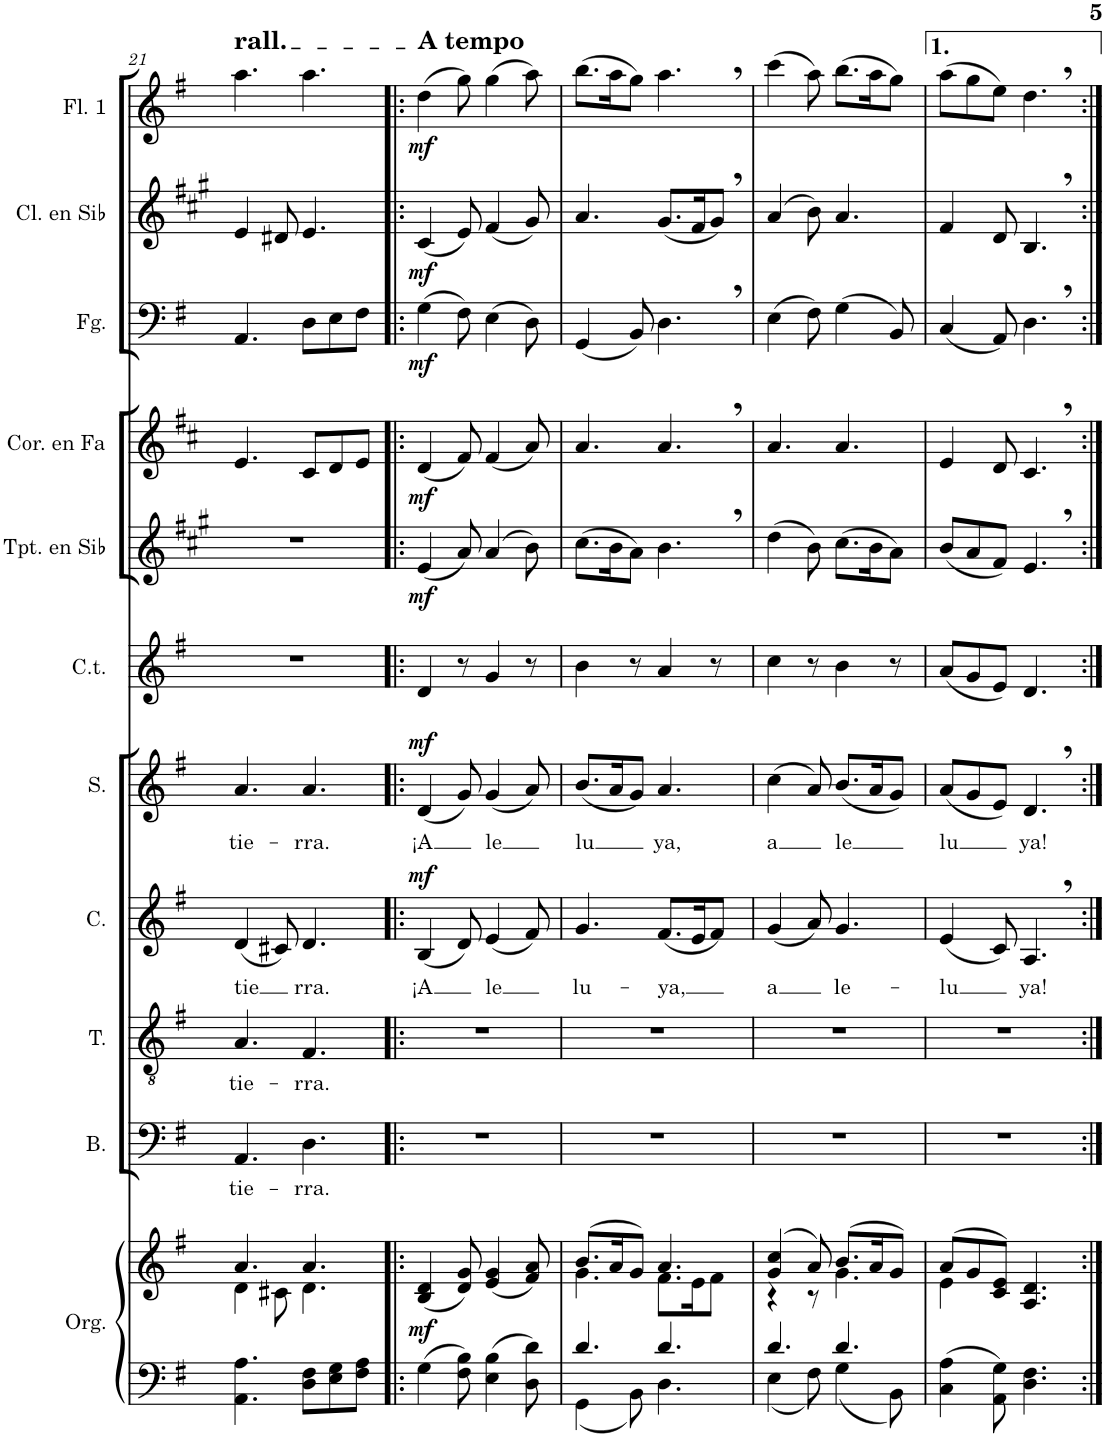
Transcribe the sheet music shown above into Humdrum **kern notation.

**kern	**kern	**dynam	**kern	**text	**kern	**text	**kern	**text	**dynam	**kern	**text	**dynam	**kern	**kern	**dynam	**kern	**dynam	**kern	**dynam	**kern	**dynam	**kern	**dynam
*part11	*part11	*part11	*part10	*part10	*part9	*part9	*part8	*part8	*part8	*part7	*part7	*part7	*part6	*part5	*part5	*part4	*part4	*part3	*part3	*part2	*part2	*part1	*part1
*staff12	*staff11	*staff11/12	*staff10	*staff10	*staff9	*staff9	*staff8	*staff8	*staff8	*staff7	*staff7	*staff7	*staff6	*staff5	*staff5	*staff4	*staff4	*staff3	*staff3	*staff2	*staff2	*staff1	*staff1
*I"Órgano	*	*	*I"Bajo	*	*I"Tenor	*	*I"Contralto	*	*	*I"Soprano	*	*	*I"Campanas tubulares	*I"Trompeta en Sib	*	*I"Trompa en Fa	*	*I"Fagot	*	*I"Clarinete en Sib	*	*I"Flauta 1	*
*	*	*	*I'B.	*	*I'T.	*	*I'C.	*	*	*I'S.	*	*	*I'C.t.	*I'Tpt. en Sib	*	*	*	*I'Fg.	*	*I'Cl. en Sib	*	*I'Fl. 1	*
!!LO:PB:g=z
*clefF4	*clefG2	*	*clefF4	*	*clefGv2	*	*clefG2	*	*	*clefG2	*	*	*clefG2	*clefG2	*	*clefG2	*	*clefF4	*	*clefG2	*	*clefG2	*
*	*	*	*	*	*	*	*	*	*	*	*	*	*	*Trd1c2	*	*Trd4c7	*	*	*	*Trd1c2	*	*	*
*k[f#]	*k[f#]	*	*k[f#]	*	*k[f#]	*	*k[f#]	*	*	*k[f#]	*	*	*k[f#]	*k[f#c#g#]	*	*k[f#c#]	*	*k[f#]	*	*k[f#c#g#]	*	*k[f#]	*
*M6/8	*M6/8	*	*M6/8	*	*M6/8	*	*M6/8	*	*	*M6/8	*	*	*M6/8	*M6/8	*	*M6/8	*	*M6/8	*	*M6/8	*	*M6/8	*
=21	=21	=21	=21	=21	=21	=21	=21	=21	=21	=21	=21	=21	=21	=21	=21	=21	=21	=21	=21	=21	=21	=21	=21
*	*^	*	*	*	*	*	*	*	*	*	*	*	*	*	*	*	*	*	*	*	*	*	*
!	!	!	!	!	!	!	!	!	!	!	!	!	!	!	!	!	!	!	!	!	!	!	!LO:TX:a:t=rall.	!
!	!	!	!	!	!LO:LY:b	!	!LO:LY:b	!	!LO:LY:b	!	!	!LO:LY:b	!	!	!	!	!	!	!	!	!	!	!	!
4.AA\ 4.A\	4.a/	4d\	.	4.AA/	tie-	4.A/	tie-	(4d/	tie	.	4.a/	tie-	.	2.r	2.r	.	4.e/	.	4.AA/	.	4e/	.	4.aa\	.
.	.	8c#X\	.	.	.	.	.	8c#X/)	.	.	.	.	.	.	.	.	.	.	.	.	8d#X/	.	.	.
!	!	!	!	!	!LO:LY:b	!	!LO:LY:b	!	!LO:LY:b	!	!	!LO:LY:b	!	!	!	!	!	!	!	!	!	!	!	!
8D\ 8F#\L	4.a/	4.d\	.	4.D\	-rra.	4.F#/	-rra.	4.d/	rra.	.	4.a/	-rra.	.	.	.	.	8c#/L	.	8D\L	.	4.e/	.	4.aa\	.
8E\ 8G\	.	.	.	.	.	.	.	.	.	.	.	.	.	.	.	.	8d/	.	8E\	.	.	.	.	.
8F#\ 8A\J	.	.	.	.	.	.	.	.	.	.	.	.	.	.	.	.	8e/J	.	8F#\J	.	.	.	.	.
*	*v	*v	*	*	*	*	*	*	*	*	*	*	*	*	*	*	*	*	*	*	*	*	*	*
=22!|:	=22!|:	=22!|:	=22!|:	=22!|:	=22!|:	=22!|:	=22!|:	=22!|:	=22!|:	=22!|:	=22!|:	=22!|:	=22!|:	=22!|:	=22!|:	=22!|:	=22!|:	=22!|:	=22!|:	=22!|:	=22!|:	=22!|:	=22!|:
!	!	!	!	!	!	!	!	!	!	!	!	!	!	!	!	!	!	!	!	!	!	!LO:TX:a:B:t=A tempo	!
!	!	!LO:DY:b	!	!	!	!	!	!LO:LY:b	!LO:DY:a	!	!LO:LY:b	!LO:DY:a	!	!	!LO:DY:b	!	!LO:DY:b	!	!LO:DY:b	!	!LO:DY:b	!	!LO:DY:b
4G\	(4B/ 4d/	mf	2.r	.	2.r	.	(4B/	¡A	mf	(4d/	¡A	mf	4d/	(4e/	mf	(4d/	mf	(4G\	mf	(4c#/	mf	(4dd\	mf
8F#\ 8B\	8d/ 8g/)	.	.	.	.	.	8d/)	.	.	8g/)	.	.	8r	8a/)	.	8f#/)	.	8F#\)	.	8e/)	.	8gg\)	.
!	!	!	!	!	!	!	!	!LO:LY:b	!	!	!LO:LY:b	!	!	!	!	!	!	!	!	!	!	!	!
4E\ 4B\	(4e/ 4g/	.	.	.	.	.	(4e/	le	.	(4g/	le	.	4g/	(4a/	.	(4f#/	.	(4E\	.	(4f#/	.	(4gg\	.
8D\ 8d\	8f#/ 8a/)	.	.	.	.	.	8f#/)	.	.	8a/)	.	.	8r	8b\)	.	8a/)	.	8D\)	.	8g#/)	.	8aa\)	.
=23	=23	=23	=23	=23	=23	=23	=23	=23	=23	=23	=23	=23	=23	=23	=23	=23	=23	=23	=23	=23	=23	=23	=23
*^	*^	*	*	*	*	*	*	*	*	*	*	*	*	*	*	*	*	*	*	*	*	*	*
!	!	!	!	!	!	!	!	!	!	!LO:LY:b	!	!	!LO:LY:b	!	!	!	!	!	!	!	!	!	!	!	!
4.d/	4GG\	(8.b/L	4.g\	.	2.r	.	2.r	.	4.g/	lu-	.	(8.b/L	lu	.	4b\	(8.cc#\L	.	4.a/	.	(4GG/	.	4.a/	.	(8.bb\L	.
.	.	16a/K	.	.	.	.	.	.	.	.	.	16a/K	.	.	.	16b\K	.	.	.	.	.	.	.	16aa\K	.
.	8BB\	8g/J)	.	.	.	.	.	.	.	.	.	8g/J)	.	.	8r	8a\J)	.	.	.	8BB/)	.	.	.	8gg\J)	.
!	!	!	!	!	!	!	!	!	!	!LO:LY:b	!	!	!LO:LY:b	!	!	!	!	!	!	!	!	!	!	!	!
4.d/	4.D\	4.a/	8.f#\L	.	.	.	.	.	(8.f#/L	-ya,	.	4.a/	ya,	.	4a/	4.b,\	.	4.a,/	.	4.D,\	.	(8.g#/L	.	4.aa,\	.
.	.	.	16e\K	.	.	.	.	.	16e/K	.	.	.	.	.	.	.	.	.	.	.	.	16f#/K	.	.	.
.	.	.	8f#\J	.	.	.	.	.	8f#/J)	.	.	.	.	.	8r	.	.	.	.	.	.	8g#,/J)	.	.	.
=24	=24	=24	=24	=24	=24	=24	=24	=24	=24	=24	=24	=24	=24	=24	=24	=24	=24	=24	=24	=24	=24	=24	=24	=24	=24
!	!	!	!	!	!	!	!	!	!	!LO:LY:b	!	!	!LO:LY:b	!	!	!	!	!	!	!	!	!	!	!	!
4.d/	4E\	(4g/ 4cc/	4r	.	2.r	.	2.r	.	(4g/	a	.	(4cc\	a	.	4cc\	(4dd\	.	4.a/	.	(4E\	.	(4a/	.	(4ccc\	.
.	8F#\	8a/)	8r	.	.	.	.	.	8a/)	.	.	8a/)	.	.	8r	8b\)	.	.	.	8F#\)	.	8b\)	.	8aa\)	.
!	!	!	!	!	!	!	!	!	!	!LO:LY:b	!	!	!LO:LY:b	!	!	!	!	!	!	!	!	!	!	!	!
4.d/	4G\	(8.b/L	4.g\	.	.	.	.	.	4.g/	le-	.	(8.b/L	le	.	4b\	(8.cc#\L	.	4.a/	.	(4G\	.	4.a/	.	(8.bb\L	.
.	.	16a/K	.	.	.	.	.	.	.	.	.	16a/K	.	.	.	16b\K	.	.	.	.	.	.	.	16aa\K	.
.	8BB\	8g/J)	.	.	.	.	.	.	.	.	.	8g/J)	.	.	8r	8a\J)	.	.	.	8BB/)	.	.	.	8gg\J)	.
=25	=25	=25	=25	=25	=25	=25	=25	=25	=25	=25	=25	=25	=25	=25	=25	=25	=25	=25	=25	=25	=25	=25	=25	=25	=25
!	!	!	!	!	!	!	!	!	!	!LO:LY:b	!	!	!LO:LY:b	!	!	!	!	!	!	!	!	!	!	!	!
*v	*v	*	*	*	*	*	*	*	*	*	*	*	*	*	*	*	*	*	*	*	*	*	*	*	*
4C\ 4A\	(8a/L	4e\	.	2.r	.	2.r	.	(4e/	-lu	.	(8a/L	lu	.	(8a/L	(8b/L	.	4e/	.	(4C/	.	4f#/	.	(8aa\L	.
.	8g/	.	.	.	.	.	.	.	.	.	8g/	.	.	8g/	8a/	.	.	.	.	.	.	.	8gg\	.
8AA\ 8G\	8c/ 8e/J)	2ryy	.	.	.	.	.	8c/)	.	.	8e/J)	.	.	8e/J)	8f#/J)	.	8d/	.	8AA/)	.	8d/	.	8ee\J)	.
!	!	!	!	!	!	!	!	!	!LO:LY:b	!	!	!LO:LY:b	!	!	!	!	!	!	!	!	!	!	!	!
4.D\ 4.F#\	4.A/ 4.d/	.	.	.	.	.	.	4.A,/	ya!	.	4.d,/	ya!	.	4.d/	4.e,/	.	4.c#,/	.	4.D,\	.	4.B,/	.	4.dd,\	.
*	*v	*v	*	*	*	*	*	*	*	*	*	*	*	*	*	*	*	*	*	*	*	*	*	*
=:|!	=:|!	=:|!	=:|!	=:|!	=:|!	=:|!	=:|!	=:|!	=:|!	=:|!	=:|!	=:|!	=:|!	=:|!	=:|!	=:|!	=:|!	=:|!	=:|!	=:|!	=:|!	=:|!	=:|!
*-	*-	*-	*-	*-	*-	*-	*-	*-	*-	*-	*-	*-	*-	*-	*-	*-	*-	*-	*-	*-	*-	*-	*-
